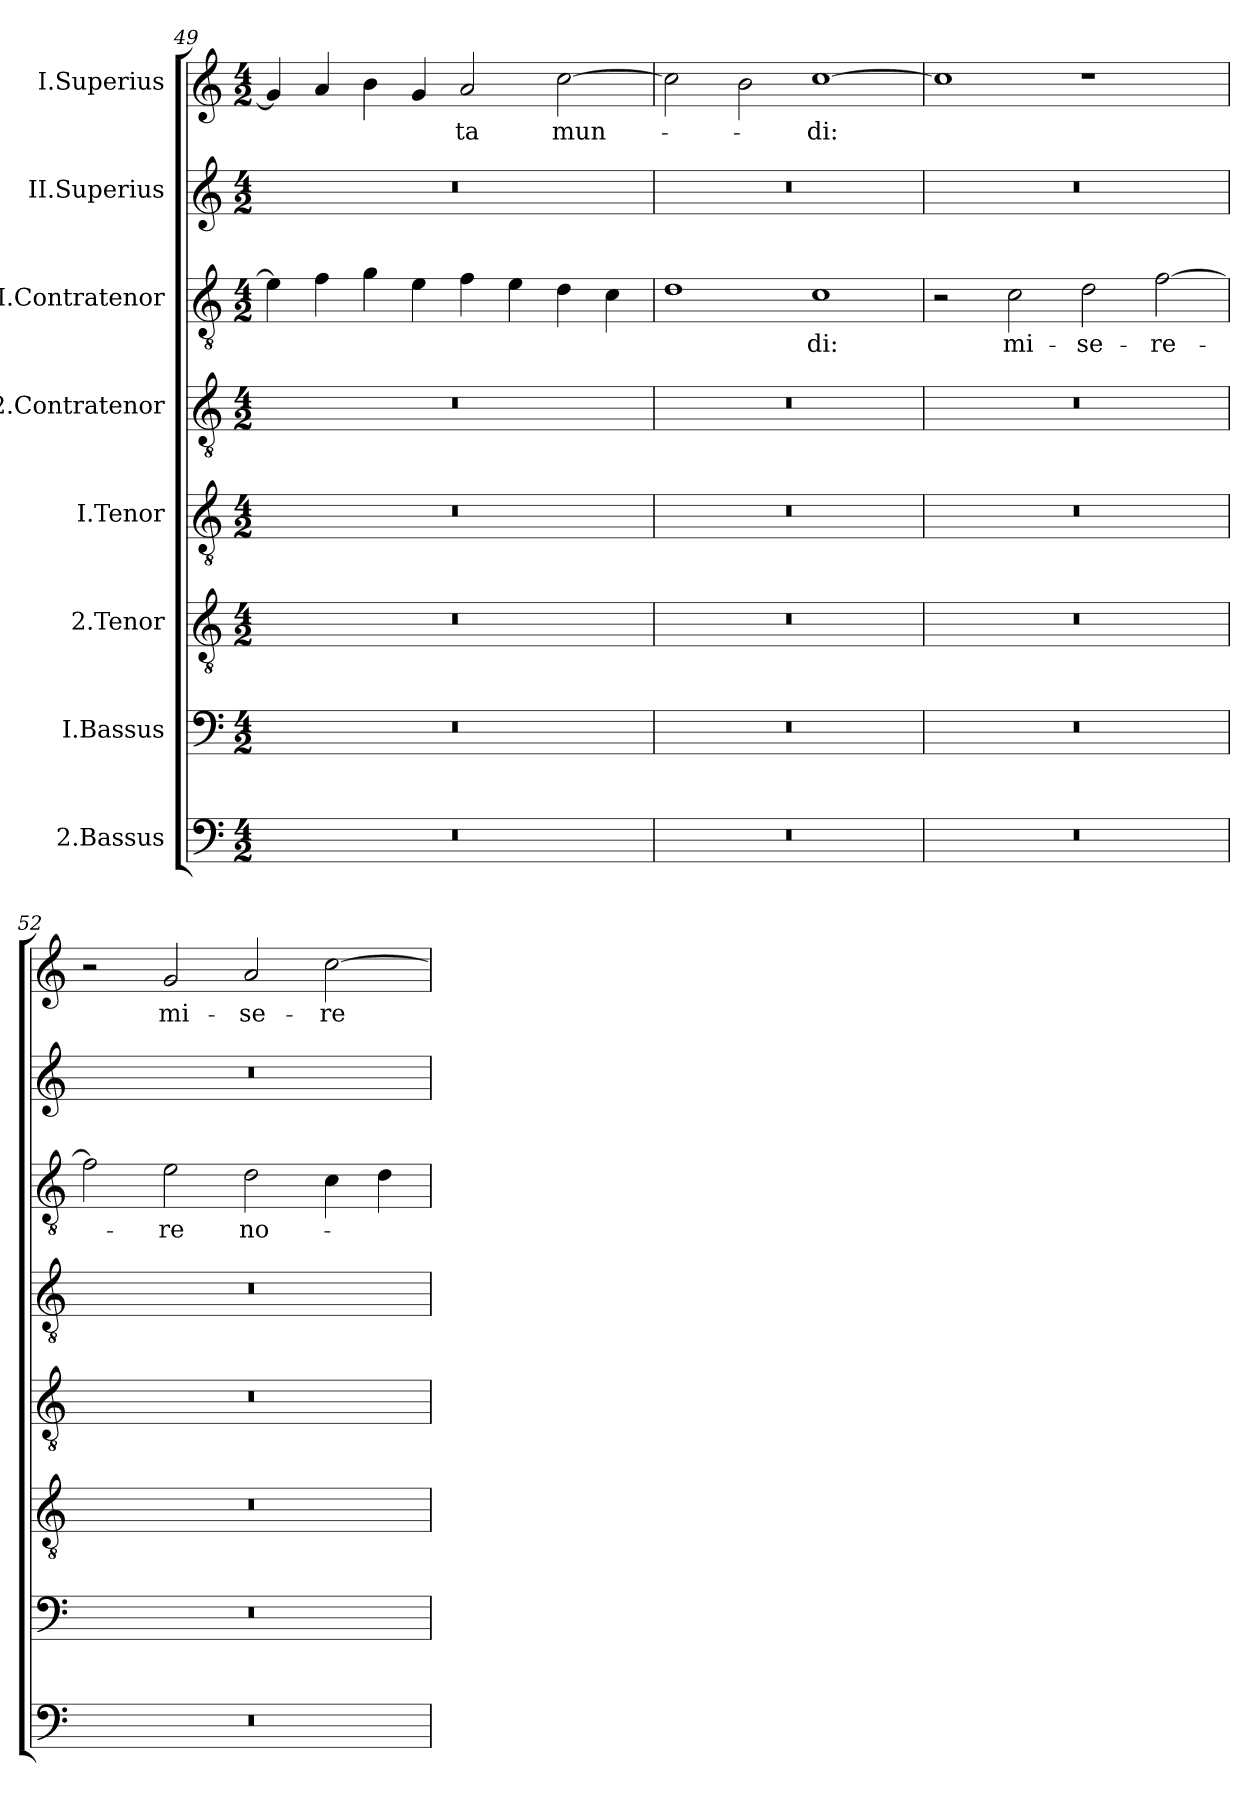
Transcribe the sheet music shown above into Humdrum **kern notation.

**kern	**kern	**kern	**kern	**kern	**kern	**text	**kern	**kern	**text
*part8	*part7	*part6	*part5	*part4	*part3	*part3	*part2	*part1	*part1
*staff8	*staff7	*staff6	*staff5	*staff4	*staff3	*staff3	*staff2	*staff1	*staff1
*I"2.Bassus	*I"I.Bassus	*I"2.Tenor	*I"I.Tenor	*I"2.Contratenor	*I"I.Contratenor	*	*I"II.Superius	*I"I.Superius	*
*clefF4	*clefF4	*clefGv2	*clefGv2	*clefGv2	*clefGv2	*	*clefG2	*clefG2	*
*k[]	*k[]	*k[]	*k[]	*k[]	*k[]	*	*k[]	*k[]	*
*M4/2	*M4/2	*M4/2	*M4/2	*M4/2	*M4/2	*	*M4/2	*M4/2	*
=49	=49	=49	=49	=49	=49	=49	=49	=49	=49
0r	0r	0r	0r	0r	4e\]	.	0r	4g/]	.
.	.	.	.	.	4f\	.	.	4a/	.
.	.	.	.	.	4g\	.	.	4b\	.
.	.	.	.	.	4e\	.	.	4g/	.
.	.	.	.	.	4f\	.	.	2a/	-ta
.	.	.	.	.	4e\	.	.	.	.
.	.	.	.	.	4d\	.	.	[2cc\	mun-
.	.	.	.	.	4c\	.	.	.	.
=50	=50	=50	=50	=50	=50	=50	=50	=50	=50
0r	0r	0r	0r	0r	1d\	.	0r	2cc\]	.
.	.	.	.	.	.	.	.	2b\	.
.	.	.	.	.	1c\	-di:	.	[1cc\	-di:
=51	=51	=51	=51	=51	=51	=51	=51	=51	=51
0r	0r	0r	0r	0r	2r	.	0r	1cc\]	.
.	.	.	.	.	2c\	mi-	.	.	.
.	.	.	.	.	2d\	-se-	.	1r	.
.	.	.	.	.	[2f\	-re-	.	.	.
=52	=52	=52	=52	=52	=52	=52	=52	=52	=52
0r	0r	0r	0r	0r	2f\]	.	0r	2r	.
.	.	.	.	.	2e\	-re	.	2g/	mi-
.	.	.	.	.	2d\	no-	.	2a/	-se-
.	.	.	.	.	4c\	.	.	[2cc\	-re-
.	.	.	.	.	4d\	.	.	.	.
=	=	=	=	=	=	=	=	=	=
*-	*-	*-	*-	*-	*-	*-	*-	*-	*-
